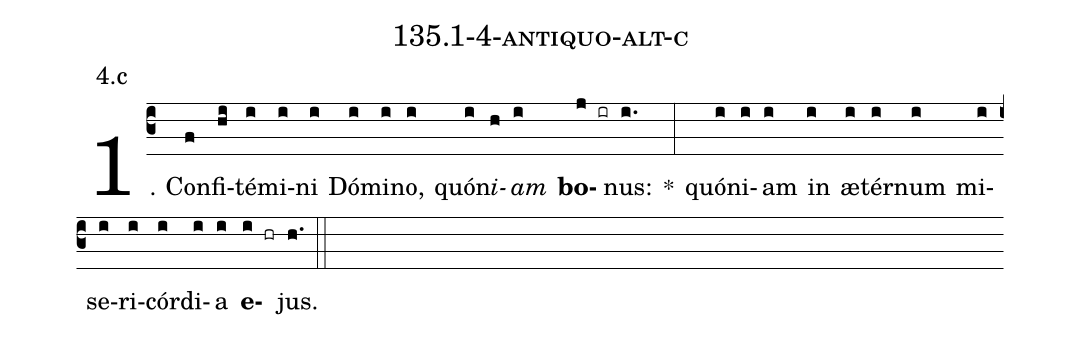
name: 135.1-4-antiquo-alt-c;
annotation: 4.c;
%%
(c3)1. Con(f)fi(hi)té(i)mi(i)ni(i) Dó(i)mi(i)no,(i) quón(i)<i>i</i>(h)<i>am</i>(i) <b>bo</b>(j ir)nus:(i.) *(:) quón(i)i(i)am(i) in(i) æ(i)tér(i)num(i) mi(i)se(i)ri(i)cór(i)di(i)a(i) <b>e</b>(i hr)jus.(h.) (::)
